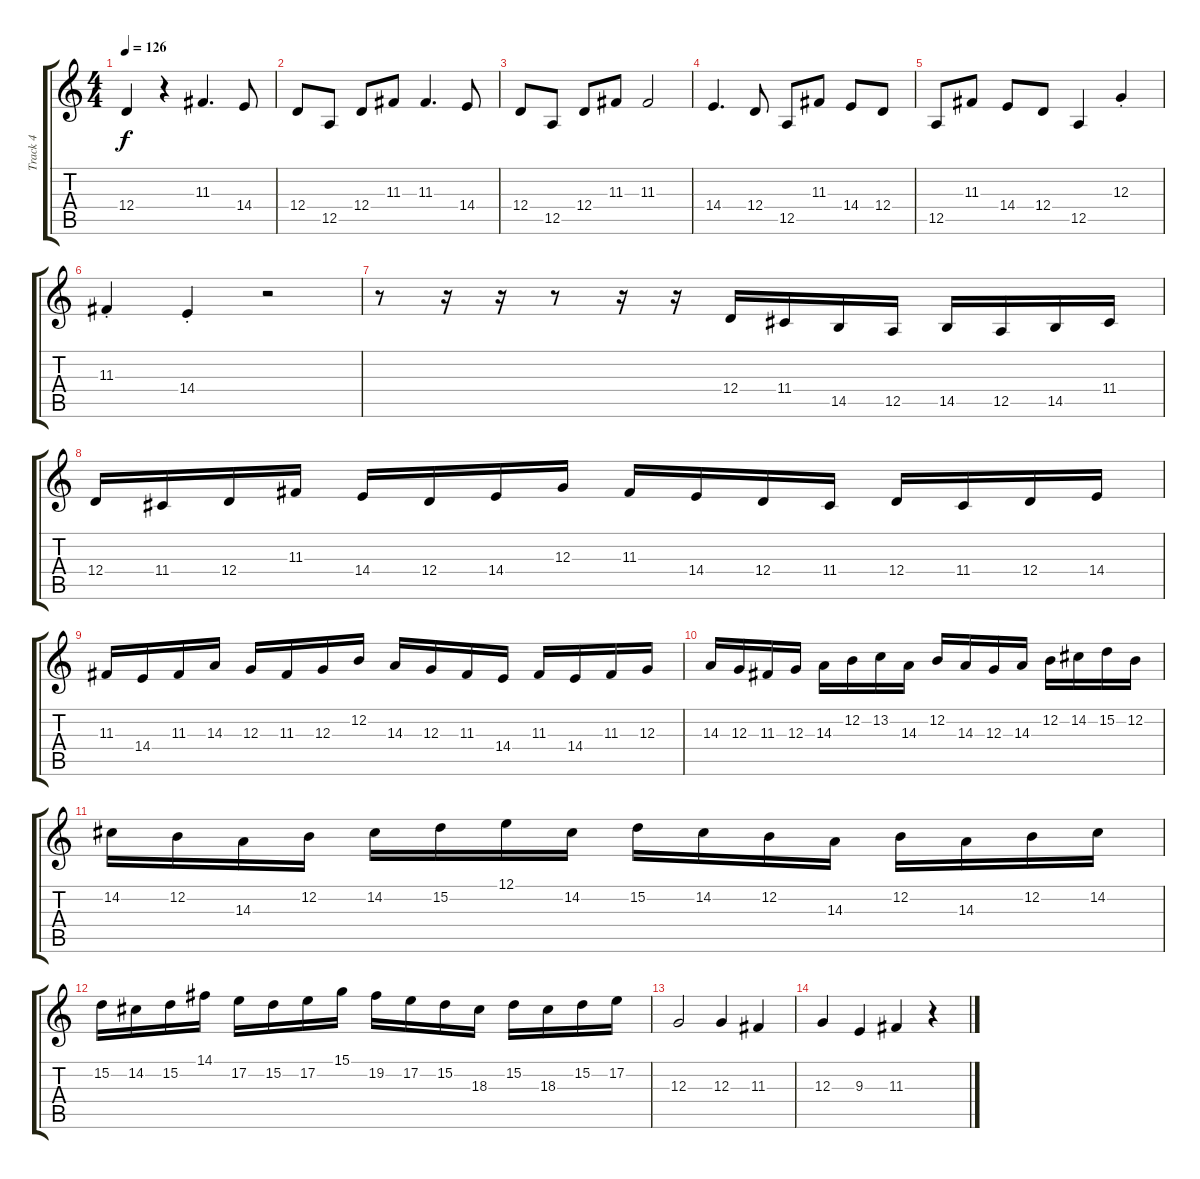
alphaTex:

\track ("Track 4" "Track 4") {instrument violin}
\staff {score tabs}
\tuning (E4 B3 G3 D3 A2 E2) {hide}
\ts (4 4)
\tempo 126
\clef g2
\ks c
12.4.4{dy f} r.4 11.3.4{d} 14.4.8 |
12.4.8 12.5.8 12.4.8 11.3.8 11.3.4{d} 14.4.8 |
12.4.8 12.5.8 12.4.8 11.3.8 11.3.2 |
14.4.4{d} 12.4.8 12.5.8 11.3.8 14.4.8 12.4.8 |
12.5.8 11.3.8 14.4.8 12.4.8 12.5.4 12.3{st}.4 |
11.3{st}.4 14.4{st}.4 r.2 |
r.8 r.16 r.16 r.8 r.16 r.16 12.4.16 11.4.16 14.5.16 12.5.16 14.5.16 12.5.16 14.5.16 11.4.16 |
12.4.16 11.4.16 12.4.16 11.3.16 14.4.16 12.4.16 14.4.16 12.3.16 11.3.16 14.4.16 12.4.16 11.4.16 12.4.16 11.4.16 12.4.16 14.4.16 |
11.3.16 14.4.16 11.3.16 14.3.16 12.3.16 11.3.16 12.3.16 12.2.16 14.3.16 12.3.16 11.3.16 14.4.16 11.3.16 14.4.16 11.3.16 12.3.16 |
14.3.16 12.3.16 11.3.16 12.3.16 14.3.16 12.2.16 13.2.16 14.3.16 12.2.16 14.3.16 12.3.16 14.3.16 12.2.16 14.2.16 15.2.16 12.2.16 |
14.2.16 12.2.16 14.3.16 12.2.16 14.2.16 15.2.16 12.1.16 14.2.16 15.2.16 14.2.16 12.2.16 14.3.16 12.2.16 14.3.16 12.2.16 14.2.16 |
15.2.16 14.2.16 15.2.16 14.1.16 17.2.16 15.2.16 17.2.16 15.1.16 19.2.16 17.2.16 15.2.16 18.3.16 15.2.16 18.3.16 15.2.16 17.2.16 |
12.3.2 12.3.4 11.3.4 |
12.3.4 9.3.4 11.3.4 r.4
